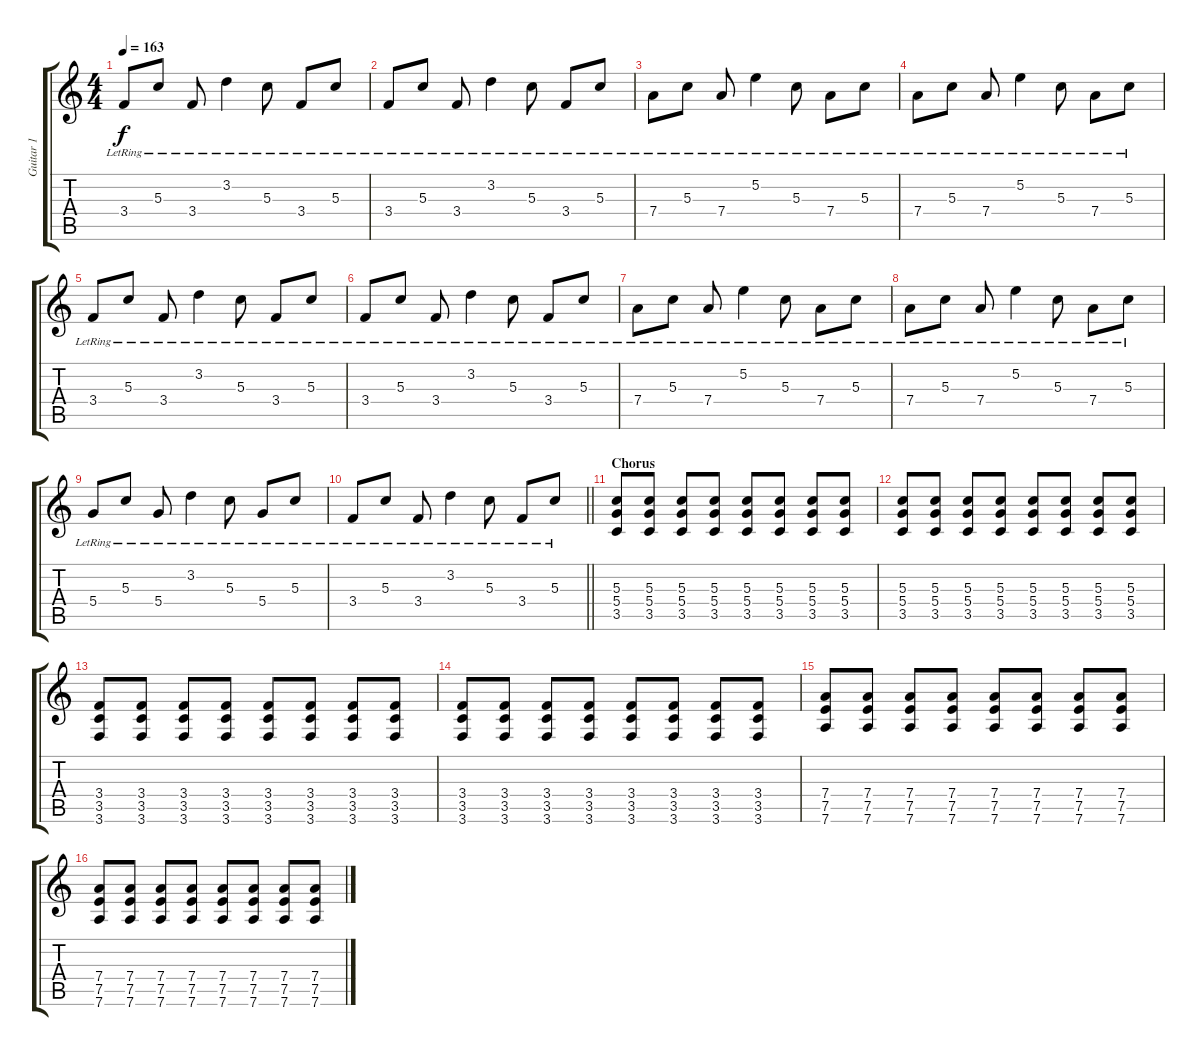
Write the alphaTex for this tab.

\track ("Guitar 1" "Guitar 1") {instrument distortionguitar}
\staff {score tabs}
\tuning (E4 B3 G3 D3 A2 D2) {hide}
\ts (4 4)
\tempo 163
\clef g2
\ks c
3.4{lr}.8{dy f} 5.3{lr}.8 3.4{lr}.8 3.2{lr}.4 5.3{lr}.8 3.4{lr}.8 5.3{lr}.8 |
3.4{lr}.8 5.3{lr}.8 3.4{lr}.8 3.2{lr}.4 5.3{lr}.8 3.4{lr}.8 5.3{lr}.8 |
7.4{lr}.8 5.3{lr}.8 7.4{lr}.8 5.2{lr}.4 5.3{lr}.8 7.4{lr}.8 5.3{lr}.8 |
7.4{lr}.8 5.3{lr}.8 7.4{lr}.8 5.2{lr}.4 5.3{lr}.8 7.4{lr}.8 5.3{lr}.8 |
3.4{lr}.8 5.3{lr}.8 3.4{lr}.8 3.2{lr}.4 5.3{lr}.8 3.4{lr}.8 5.3{lr}.8 |
3.4{lr}.8 5.3{lr}.8 3.4{lr}.8 3.2{lr}.4 5.3{lr}.8 3.4{lr}.8 5.3{lr}.8 |
7.4{lr}.8 5.3{lr}.8 7.4{lr}.8 5.2{lr}.4 5.3{lr}.8 7.4{lr}.8 5.3{lr}.8 |
7.4{lr}.8 5.3{lr}.8 7.4{lr}.8 5.2{lr}.4 5.3{lr}.8 7.4{lr}.8 5.3{lr}.8 |
5.4{lr}.8 5.3{lr}.8 5.4{lr}.8 3.2{lr}.4 5.3{lr}.8 5.4{lr}.8 5.3{lr}.8 |
\barLineRight lightlight
3.4{lr}.8 5.3{lr}.8 3.4{lr}.8 3.2{lr}.4 5.3{lr}.8 3.4{lr}.8 5.3{lr}.8 |
\section ("" "Chorus")
(5.3 5.4 3.5).8{volume 13 instrument distortionguitar} (5.3 5.4 3.5).8 (5.3 5.4 3.5).8 (5.3 5.4 3.5).8 (5.3 5.4 3.5).8 (5.3 5.4 3.5).8 (5.3 5.4 3.5).8 (5.3 5.4 3.5).8 |
(5.3 5.4 3.5).8 (5.3 5.4 3.5).8 (5.3 5.4 3.5).8 (5.3 5.4 3.5).8 (5.3 5.4 3.5).8 (5.3 5.4 3.5).8 (5.3 5.4 3.5).8 (5.3 5.4 3.5).8 |
(3.4 3.5 3.6).8 (3.4 3.5 3.6).8 (3.4 3.5 3.6).8 (3.4 3.5 3.6).8 (3.4 3.5 3.6).8 (3.4 3.5 3.6).8 (3.4 3.5 3.6).8 (3.4 3.5 3.6).8 |
(3.4 3.5 3.6).8 (3.4 3.5 3.6).8 (3.4 3.5 3.6).8 (3.4 3.5 3.6).8 (3.4 3.5 3.6).8 (3.4 3.5 3.6).8 (3.4 3.5 3.6).8 (3.4 3.5 3.6).8 |
(7.4 7.5 7.6).8 (7.4 7.5 7.6).8 (7.4 7.5 7.6).8 (7.4 7.5 7.6).8 (7.4 7.5 7.6).8 (7.4 7.5 7.6).8 (7.4 7.5 7.6).8 (7.4 7.5 7.6).8 |
(7.4 7.5 7.6).8 (7.4 7.5 7.6).8 (7.4 7.5 7.6).8 (7.4 7.5 7.6).8 (7.4 7.5 7.6).8 (7.4 7.5 7.6).8 (7.4 7.5 7.6).8 (7.4 7.5 7.6).8
